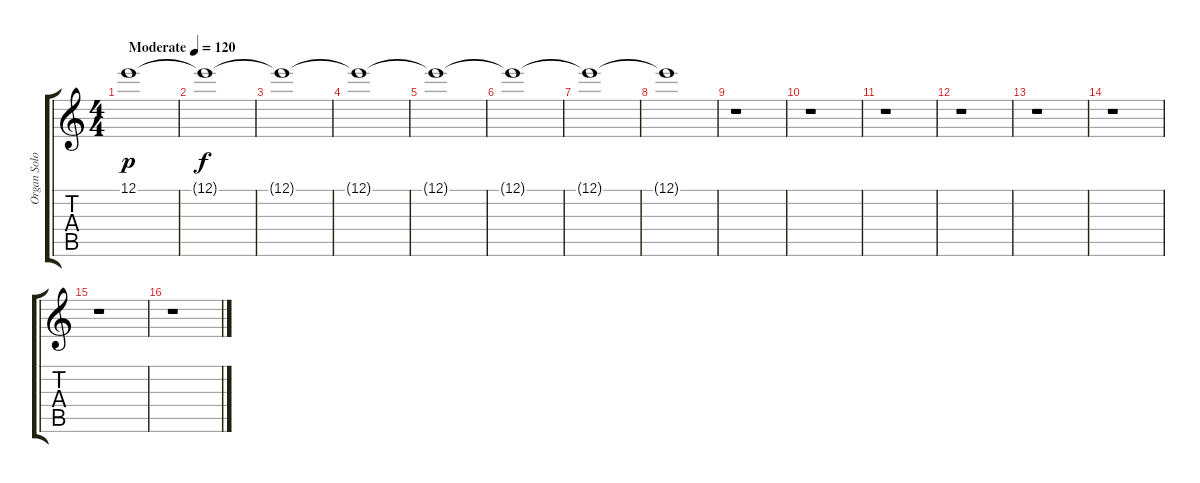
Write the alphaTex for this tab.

\track ("Organ Solo" "Organ Solo") {instrument rockorgan}
\staff {score tabs}
\tuning (E5 B4 G4 D4 A3 E3) {hide}
\ts (4 4)
\tempo (120 "Moderate")
\clef g2
\ks c
12.1.1{dy p instrument rockorgan} |
12.1{t}.1{dy f} |
12.1{t}.1 |
12.1{t}.1 |
12.1{t}.1 |
12.1{t}.1 |
12.1{t}.1 |
12.1{t}.1 |
r.1 |
r.1 |
r.1 |
r.1 |
r.1 |
r.1 |
r.1 |
r.1
